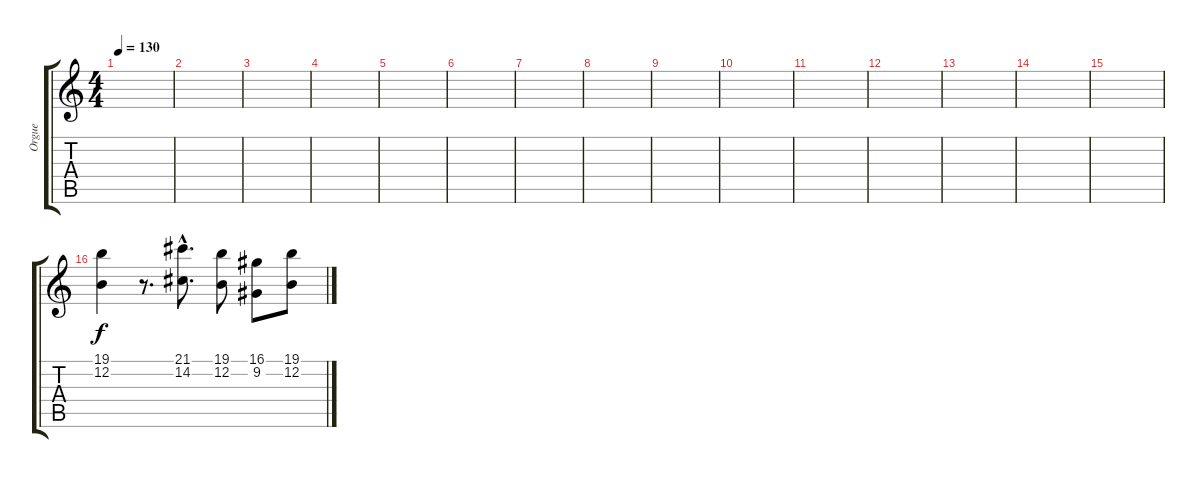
\track ("Orgue" "Orgue") {instrument rockorgan}
\staff {score tabs}
\tuning (E4 B3 G3 D3 A2 E2) {hide}
\ts (4 4)
\tempo 130
\clef g2
\ks c
|
|
|
|
|
|
|
|
|
|
|
|
|
|
|
(19.1 12.2).4 r.8{d} (21.1{hac} 14.2{hac}).8{d} (19.1 12.2).8 (16.1 9.2).8 (19.1 12.2).8
